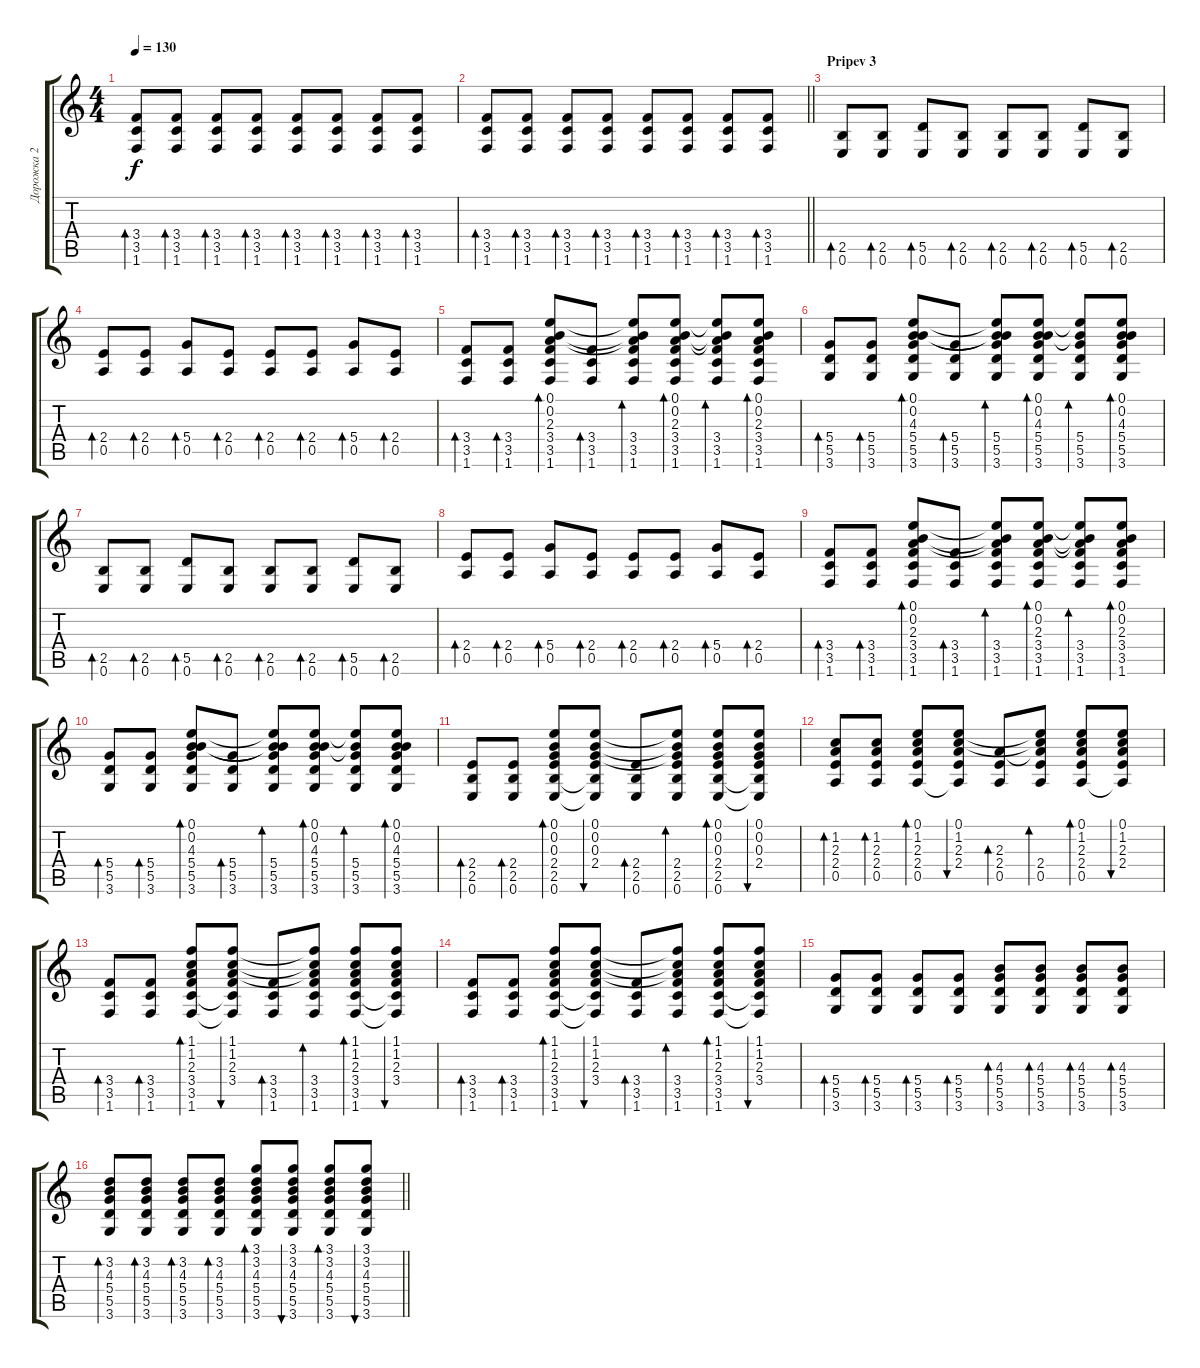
\track ("Дорожка 2" "Дорожка 2") {instrument acousticguitarsteel}
\staff {score tabs}
\tuning (E4 B3 G3 D3 A2 E2) {hide}
\ts (4 4)
\tempo 130
\clef g2
\ks c
(3.4 3.5 1.6).8{bd 60 dy f} (3.4 3.5 1.6).8{bd 60} (3.4 3.5 1.6).8{bd 60} (3.4 3.5 1.6).8{bd 60} (3.4 3.5 1.6).8{bd 60} (3.4 3.5 1.6).8{bd 60} (3.4 3.5 1.6).8{bd 60} (3.4 3.5 1.6).8{bd 60} |
\barLineRight lightlight
(3.4 3.5 1.6).8{bd 60} (3.4 3.5 1.6).8{bd 60} (3.4 3.5 1.6).8{bd 60} (3.4 3.5 1.6).8{bd 60} (3.4 3.5 1.6).8{bd 60} (3.4 3.5 1.6).8{bd 60} (3.4 3.5 1.6).8{bd 60} (3.4 3.5 1.6).8{bd 60} |
\section ("" "Pripev 3")
(2.5 0.6).8{bd 60} (2.5 0.6).8{bd 60} (5.5 0.6).8{bd 60} (2.5 0.6).8{bd 60} (2.5 0.6).8{bd 60} (2.5 0.6).8{bd 60} (5.5 0.6).8{bd 60} (2.5 0.6).8{bd 60} |
(2.4 0.5).8{bd 60} (2.4 0.5).8{bd 60} (5.4 0.5).8{bd 60} (2.4 0.5).8{bd 60} (2.4 0.5).8{bd 60} (2.4 0.5).8{bd 60} (5.4 0.5).8{bd 60} (2.4 0.5).8{bd 60} |
(3.4 3.5 1.6).8{bd 60} (3.4 3.5 1.6).8{bd 60} (0.1 0.2 2.3 3.4 3.5 1.6).8{bd 60} (3.4 3.5 1.6).8{bd 60} (0.1{t} 0.2{t} 2.3{t} 3.4 3.5 1.6).8{bd 60} (0.1 0.2 2.3 3.4 3.5 1.6).8{bd 60} (0.1{t} 0.2{t} 2.3{t} 3.4 3.5 1.6).8{bd 60} (0.1 0.2 2.3 3.4 3.5 1.6).8{bd 60} |
(5.4 5.5 3.6).8{bd 60} (5.4 5.5 3.6).8{bd 60} (0.1 0.2 4.3 5.4 5.5 3.6).8{bd 60} (5.4 5.5 3.6).8{bd 60} (0.1{t} 0.2{t} 4.3{t} 5.4 5.5 3.6).8{bd 60} (0.1 0.2 4.3 5.4 5.5 3.6).8{bd 60} (0.1{t} 0.2{t} 5.4 5.5 3.6).8{bd 60} (0.1 0.2 4.3 5.4 5.5 3.6).8{bd 60} |
(2.5 0.6).8{bd 60} (2.5 0.6).8{bd 60} (5.5 0.6).8{bd 60} (2.5 0.6).8{bd 60} (2.5 0.6).8{bd 60} (2.5 0.6).8{bd 60} (5.5 0.6).8{bd 60} (2.5 0.6).8{bd 60} |
(2.4 0.5).8{bd 60} (2.4 0.5).8{bd 60} (5.4 0.5).8{bd 60} (2.4 0.5).8{bd 60} (2.4 0.5).8{bd 60} (2.4 0.5).8{bd 60} (5.4 0.5).8{bd 60} (2.4 0.5).8{bd 60} |
(3.4 3.5 1.6).8{bd 60} (3.4 3.5 1.6).8{bd 60} (0.1 0.2 2.3 3.4 3.5 1.6).8{bd 60} (3.4 3.5 1.6).8{bd 60} (0.1{t} 0.2{t} 2.3{t} 3.4 3.5 1.6).8{bd 60} (0.1 0.2 2.3 3.4 3.5 1.6).8{bd 60} (0.1{t} 0.2{t} 2.3{t} 3.4 3.5 1.6).8{bd 60} (0.1 0.2 2.3 3.4 3.5 1.6).8{bd 60} |
(5.4 5.5 3.6).8{bd 60} (5.4 5.5 3.6).8{bd 60} (0.1 0.2 4.3 5.4 5.5 3.6).8{bd 60} (5.4 5.5 3.6).8{bd 60} (0.1{t} 0.2{t} 4.3{t} 5.4 5.5 3.6).8{bd 60} (0.1 0.2 4.3 5.4 5.5 3.6).8{bd 60} (0.1{t} 0.2{t} 5.4 5.5 3.6).8{bd 60} (0.1 0.2 4.3 5.4 5.5 3.6).8{bd 60} |
(2.4 2.5 0.6).8{bd 60} (2.4 2.5 0.6).8{bd 60} (0.1 0.2 0.3 2.4 2.5 0.6).8{bd 60} (0.1 0.2 0.3 2.4 2.5{t} 0.6{t}).8{bu 60} (2.4 2.5 0.6).8{bd 60} (0.1{t} 0.2{t} 0.3{t} 2.4 2.5 0.6).8{bd 60} (0.1 0.2 0.3 2.4 2.5 0.6).8{bd 60} (0.1 0.2 0.3 2.4 2.5{t} 0.6{t}).8{bu 60} |
(1.2 2.3 2.4 0.5).8{bd 60} (1.2 2.3 2.4 0.5).8{bd 60} (0.1 1.2 2.3 2.4 0.5).8{bd 60} (0.1 1.2 2.3 2.4 0.5{t}).8{bu 60} (2.3 2.4 0.5).8{bd 60} (0.1{t} 1.2{t} 2.3{t} 2.4 0.5).8{bd 60} (0.1 1.2 2.3 2.4 0.5).8{bd 60} (0.1 1.2 2.3 2.4 0.5{t}).8{bu 60} |
(3.4 3.5 1.6).8{bd 60} (3.4 3.5 1.6).8{bd 60} (1.1 1.2 2.3 3.4 3.5 1.6).8{bd 60} (1.1 1.2 2.3 3.4 3.5{t} 1.6{t}).8{bu 60} (3.4 3.5 1.6).8{bd 60} (1.1{t} 1.2{t} 2.3{t} 3.4 3.5 1.6).8{bd 60} (1.1 1.2 2.3 3.4 3.5 1.6).8{bd 60} (1.1 1.2 2.3 3.4 3.5{t} 1.6{t}).8{bu 60} |
(3.4 3.5 1.6).8{bd 60} (3.4 3.5 1.6).8{bd 60} (1.1 1.2 2.3 3.4 3.5 1.6).8{bd 60} (1.1 1.2 2.3 3.4 3.5{t} 1.6{t}).8{bu 60} (3.4 3.5 1.6).8{bd 60} (1.1{t} 1.2{t} 2.3{t} 3.4 3.5 1.6).8{bd 60} (1.1 1.2 2.3 3.4 3.5 1.6).8{bd 60} (1.1 1.2 2.3 3.4 3.5{t} 1.6{t}).8{bu 60} |
(5.4 5.5 3.6).8{bd 60} (5.4 5.5 3.6).8{bd 60} (5.4 5.5 3.6).8{bd 60} (5.4 5.5 3.6).8{bd 60} (4.3 5.4 5.5 3.6).8{bd 60} (4.3 5.4 5.5 3.6).8{bd 60} (4.3 5.4 5.5 3.6).8{bd 60} (4.3 5.4 5.5 3.6).8{bd 60} |
\barLineRight lightlight
(3.2 4.3 5.4 5.5 3.6).8{bd 60} (3.2 4.3 5.4 5.5 3.6).8{bd 60} (3.2 4.3 5.4 5.5 3.6).8{bd 60} (3.2 4.3 5.4 5.5 3.6).8{bd 60} (3.1 3.2 4.3 5.4 5.5 3.6).8{bd 60} (3.1 3.2 4.3 5.4 5.5 3.6).8{bu 60} (3.1 3.2 4.3 5.4 5.5 3.6).8{bd 60} (3.1 3.2 4.3 5.4 5.5 3.6).8{bu 60}
